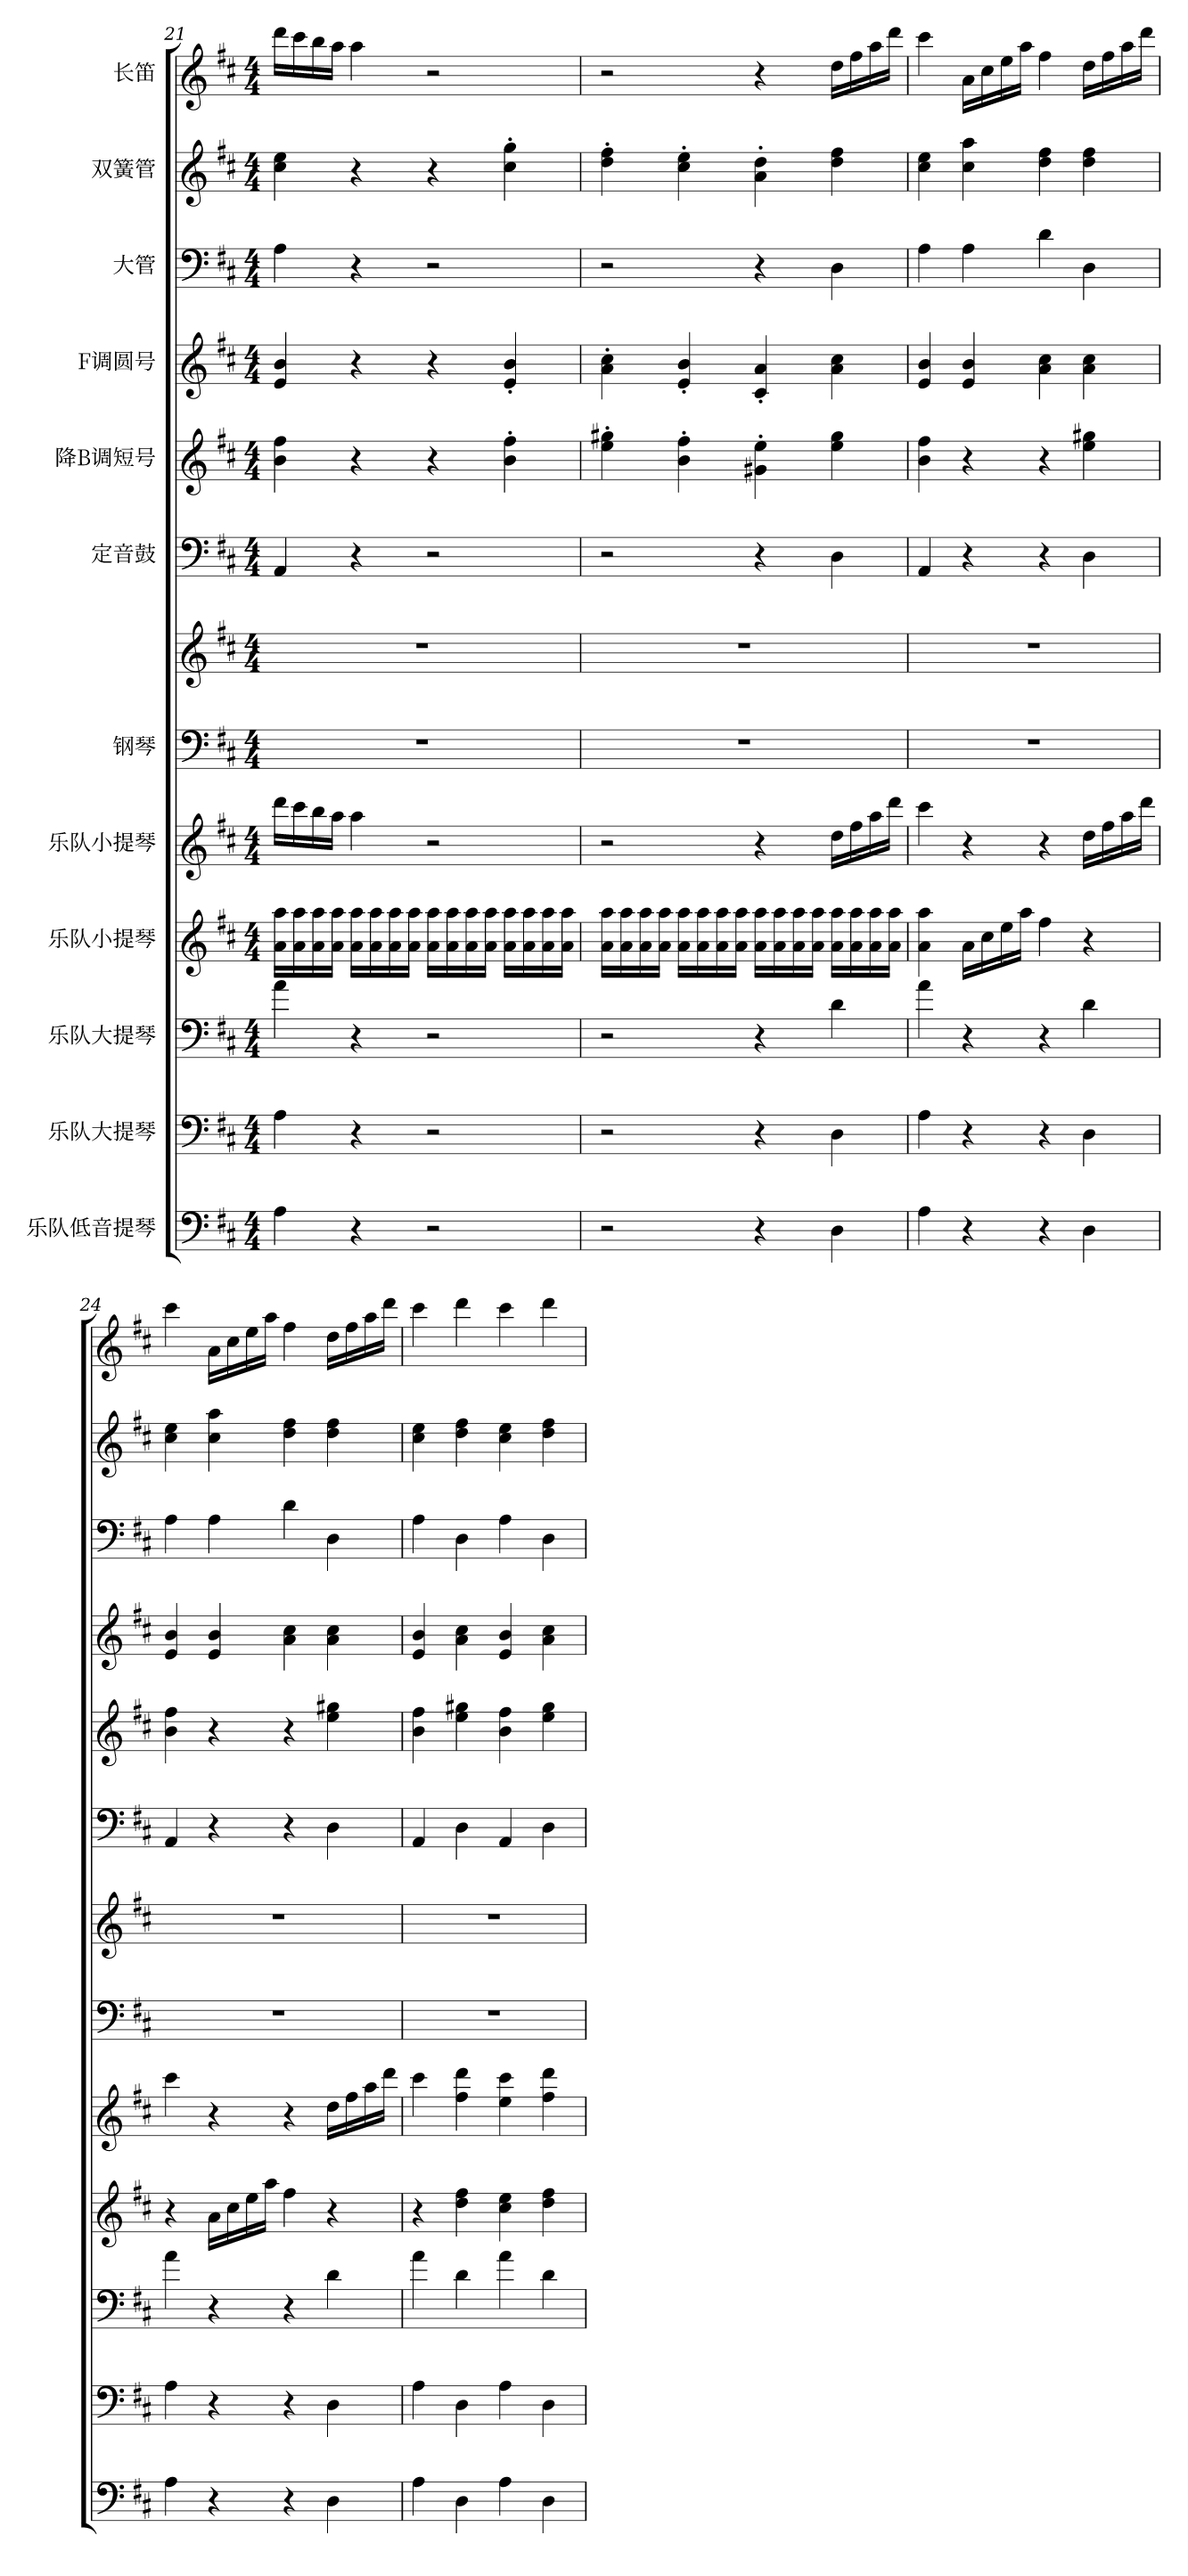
**kern	**kern	**kern	**kern	**kern	**kern	**kern	**kern	**kern	**kern	**kern	**kern	**kern
*part12	*part11	*part10	*part9	*part8	*part7	*part7	*part6	*part5	*part4	*part3	*part2	*part1
*staff13	*staff12	*staff11	*staff10	*staff9	*staff8	*staff7	*staff6	*staff5	*staff4	*staff3	*staff2	*staff1
*I"乐队低音提琴	*I"乐队大提琴	*I"乐队大提琴	*I"乐队小提琴	*I"乐队小提琴	*I"钢琴	*	*I"定音鼓	*I"降B调短号	*I"F调圆号	*I"大管	*I"双簧管	*I"长笛
!!LO:PB:g=z
*clefF4	*clefF4	*clefF4	*clefG2	*clefG2	*clefF4	*clefG2	*clefF4	*clefG2	*clefG2	*clefF4	*clefG2	*clefG2
*ITrd7c12	*	*	*	*	*	*	*	*ITrd1c2	*ITrd4c7	*	*	*
*k[f#c#]	*k[f#c#]	*k[f#c#]	*k[f#c#]	*k[f#c#]	*k[f#c#]	*k[f#c#]	*k[f#c#]	*k[]	*k[f#]	*k[f#c#]	*k[f#c#]	*k[f#c#]
*M4/4	*M4/4	*M4/4	*M4/4	*M4/4	*M4/4	*M4/4	*M4/4	*M4/4	*M4/4	*M4/4	*M4/4	*M4/4
=21	=21	=21	=21	=21	=21	=21	=21	=21	=21	=21	=21	=21
4AA\	4A\	4a\	16a\ 16aa\LL	16ddd\LL	1r	1r	4AA/	4a\ 4ee\	4A/ 4e/	4A\	4cc#\ 4ee\	16ddd\LL
.	.	.	16a\ 16aa\	16ccc#\	.	.	.	.	.	.	.	16ccc#\
.	.	.	16a\ 16aa\	16bb\	.	.	.	.	.	.	.	16bb\
.	.	.	16a\ 16aa\JJ	16aa\JJ	.	.	.	.	.	.	.	16aa\JJ
4r	4r	4r	16a\ 16aa\LL	4aa\	.	.	4r	4r	4r	4r	4r	4aa\
.	.	.	16a\ 16aa\	.	.	.	.	.	.	.	.	.
.	.	.	16a\ 16aa\	.	.	.	.	.	.	.	.	.
.	.	.	16a\ 16aa\JJ	.	.	.	.	.	.	.	.	.
2r	2r	2r	16a\ 16aa\LL	2r	.	.	2r	4r	4r	2r	4r	2r
.	.	.	16a\ 16aa\	.	.	.	.	.	.	.	.	.
.	.	.	16a\ 16aa\	.	.	.	.	.	.	.	.	.
.	.	.	16a\ 16aa\JJ	.	.	.	.	.	.	.	.	.
.	.	.	16a\ 16aa\LL	.	.	.	.	4a\' 4ee\'	4A/' 4e/'	.	4cc#\' 4gg\'	.
.	.	.	16a\ 16aa\	.	.	.	.	.	.	.	.	.
.	.	.	16a\ 16aa\	.	.	.	.	.	.	.	.	.
.	.	.	16a\ 16aa\JJ	.	.	.	.	.	.	.	.	.
!!LO:PB:g=z
=22	=22	=22	=22	=22	=22	=22	=22	=22	=22	=22	=22	=22
2r	2r	2r	16a\ 16aa\LL	2r	1r	1r	2r	4dd\' 4ff#X\'	4d\' 4f#\'	2r	4dd\' 4ff#\'	2r
.	.	.	16a\ 16aa\	.	.	.	.	.	.	.	.	.
.	.	.	16a\ 16aa\	.	.	.	.	.	.	.	.	.
.	.	.	16a\ 16aa\JJ	.	.	.	.	.	.	.	.	.
.	.	.	16a\ 16aa\LL	.	.	.	.	4a\' 4ee\'	4A/' 4e/'	.	4cc#\' 4ee\'	.
.	.	.	16a\ 16aa\	.	.	.	.	.	.	.	.	.
.	.	.	16a\ 16aa\	.	.	.	.	.	.	.	.	.
.	.	.	16a\ 16aa\JJ	.	.	.	.	.	.	.	.	.
4r	4r	4r	16a\ 16aa\LL	4r	.	.	4r	4f#X\' 4dd\'	4F#/' 4d/'	4r	4a\' 4dd\'	4r
.	.	.	16a\ 16aa\	.	.	.	.	.	.	.	.	.
.	.	.	16a\ 16aa\	.	.	.	.	.	.	.	.	.
.	.	.	16a\ 16aa\JJ	.	.	.	.	.	.	.	.	.
4DD\	4D\	4d\	16a\ 16aa\LL	16dd\LL	.	.	4D\	4dd\ 4ff#\	4d\ 4f#\	4D\	4dd\ 4ff#\	16dd\LL
.	.	.	16a\ 16aa\	16ff#\	.	.	.	.	.	.	.	16ff#\
.	.	.	16a\ 16aa\	16aa\	.	.	.	.	.	.	.	16aa\
.	.	.	16a\ 16aa\JJ	16ddd\JJ	.	.	.	.	.	.	.	16ddd\JJ
=23	=23	=23	=23	=23	=23	=23	=23	=23	=23	=23	=23	=23
4AA\	4A\	4a\	4a\ 4aa\	4ccc#\	1r	1r	4AA/	4a\ 4ee\	4A/ 4e/	4A\	4cc#\ 4ee\	4ccc#\
4r	4r	4r	16a\LL	4r	.	.	4r	4r	4A/ 4e/	4A\	4cc#\ 4aa\	16a\LL
.	.	.	16cc#\	.	.	.	.	.	.	.	.	16cc#\
.	.	.	16ee\	.	.	.	.	.	.	.	.	16ee\
.	.	.	16aa\JJ	.	.	.	.	.	.	.	.	16aa\JJ
4r	4r	4r	4ff#\	4r	.	.	4r	4r	4d\ 4f#\	4d\	4dd\ 4ff#\	4ff#\
4DD\	4D\	4d\	4r	16dd\LL	.	.	4D\	4dd\ 4ff#X\	4d\ 4f#\	4D\	4dd\ 4ff#\	16dd\LL
.	.	.	.	16ff#\	.	.	.	.	.	.	.	16ff#\
.	.	.	.	16aa\	.	.	.	.	.	.	.	16aa\
.	.	.	.	16ddd\JJ	.	.	.	.	.	.	.	16ddd\JJ
!!LO:PB:g=z
=24	=24	=24	=24	=24	=24	=24	=24	=24	=24	=24	=24	=24
4AA\	4A\	4a\	4r	4ccc#\	1r	1r	4AA/	4a\ 4ee\	4A/ 4e/	4A\	4cc#\ 4ee\	4ccc#\
4r	4r	4r	16a\LL	4r	.	.	4r	4r	4A/ 4e/	4A\	4cc#\ 4aa\	16a\LL
.	.	.	16cc#\	.	.	.	.	.	.	.	.	16cc#\
.	.	.	16ee\	.	.	.	.	.	.	.	.	16ee\
.	.	.	16aa\JJ	.	.	.	.	.	.	.	.	16aa\JJ
4r	4r	4r	4ff#\	4r	.	.	4r	4r	4d\ 4f#\	4d\	4dd\ 4ff#\	4ff#\
4DD\	4D\	4d\	4r	16dd\LL	.	.	4D\	4dd\ 4ff#X\	4d\ 4f#\	4D\	4dd\ 4ff#\	16dd\LL
.	.	.	.	16ff#\	.	.	.	.	.	.	.	16ff#\
.	.	.	.	16aa\	.	.	.	.	.	.	.	16aa\
.	.	.	.	16ddd\JJ	.	.	.	.	.	.	.	16ddd\JJ
=25	=25	=25	=25	=25	=25	=25	=25	=25	=25	=25	=25	=25
4AA\	4A\	4a\	4r	4ccc#\	1r	1r	4AA/	4a\ 4ee\	4A/ 4e/	4A\	4cc#\ 4ee\	4ccc#\
4DD\	4D\	4d\	4dd\ 4ff#\	4ff#\ 4ddd\	.	.	4D\	4dd\ 4ff#X\	4d\ 4f#\	4D\	4dd\ 4ff#\	4ddd\
4AA\	4A\	4a\	4cc#\ 4ee\	4ee\ 4ccc#\	.	.	4AA/	4a\ 4ee\	4A/ 4e/	4A\	4cc#\ 4ee\	4ccc#\
4DD\	4D\	4d\	4dd\ 4ff#\	4ff#\ 4ddd\	.	.	4D\	4dd\ 4ff#\	4d\ 4f#\	4D\	4dd\ 4ff#\	4ddd\
=	=	=	=	=	=	=	=	=	=	=	=	=
*-	*-	*-	*-	*-	*-	*-	*-	*-	*-	*-	*-	*-
